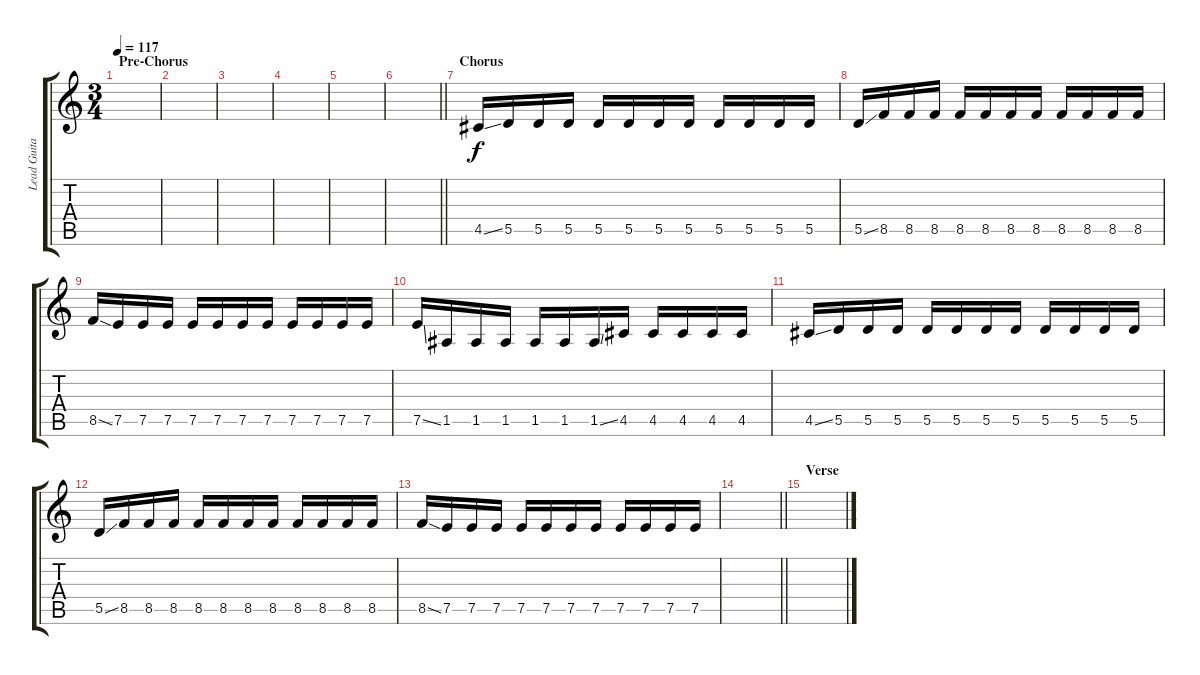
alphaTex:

\track ("Lead Guitar" "Lead Guita") {instrument distortionguitar}
\staff {score tabs}
\tuning (E4 B3 G3 D3 A2 D2) {hide}
\ts (3 4)
\section ("" "Pre-Chorus")
\tempo 117
\clef g2
\ks c
|
|
|
|
|
\barLineRight lightlight
|
\section ("" "Chorus")
4.5{ss}.16 5.5.16 5.5.16 5.5.16 5.5.16 5.5.16 5.5.16 5.5.16 5.5.16 5.5.16 5.5.16 5.5.16 |
5.5{ss}.16 8.5.16 8.5.16 8.5.16 8.5.16 8.5.16 8.5.16 8.5.16 8.5.16 8.5.16 8.5.16 8.5.16 |
8.5{ss}.16 7.5.16 7.5.16 7.5.16 7.5.16 7.5.16 7.5.16 7.5.16 7.5.16 7.5.16 7.5.16 7.5.16 |
7.5{ss}.16 1.5.16 1.5.16 1.5.16 1.5.16 1.5.16 1.5{ss}.16 4.5.16 4.5.16 4.5.16 4.5.16 4.5.16 |
4.5{ss}.16 5.5.16 5.5.16 5.5.16 5.5.16 5.5.16 5.5.16 5.5.16 5.5.16 5.5.16 5.5.16 5.5.16 |
5.5{ss}.16 8.5.16 8.5.16 8.5.16 8.5.16 8.5.16 8.5.16 8.5.16 8.5.16 8.5.16 8.5.16 8.5.16 |
8.5{ss}.16 7.5.16 7.5.16 7.5.16 7.5.16 7.5.16 7.5.16 7.5.16 7.5.16 7.5.16 7.5.16 7.5.16 |
\barLineRight lightlight
|
\section ("" "Verse ")
